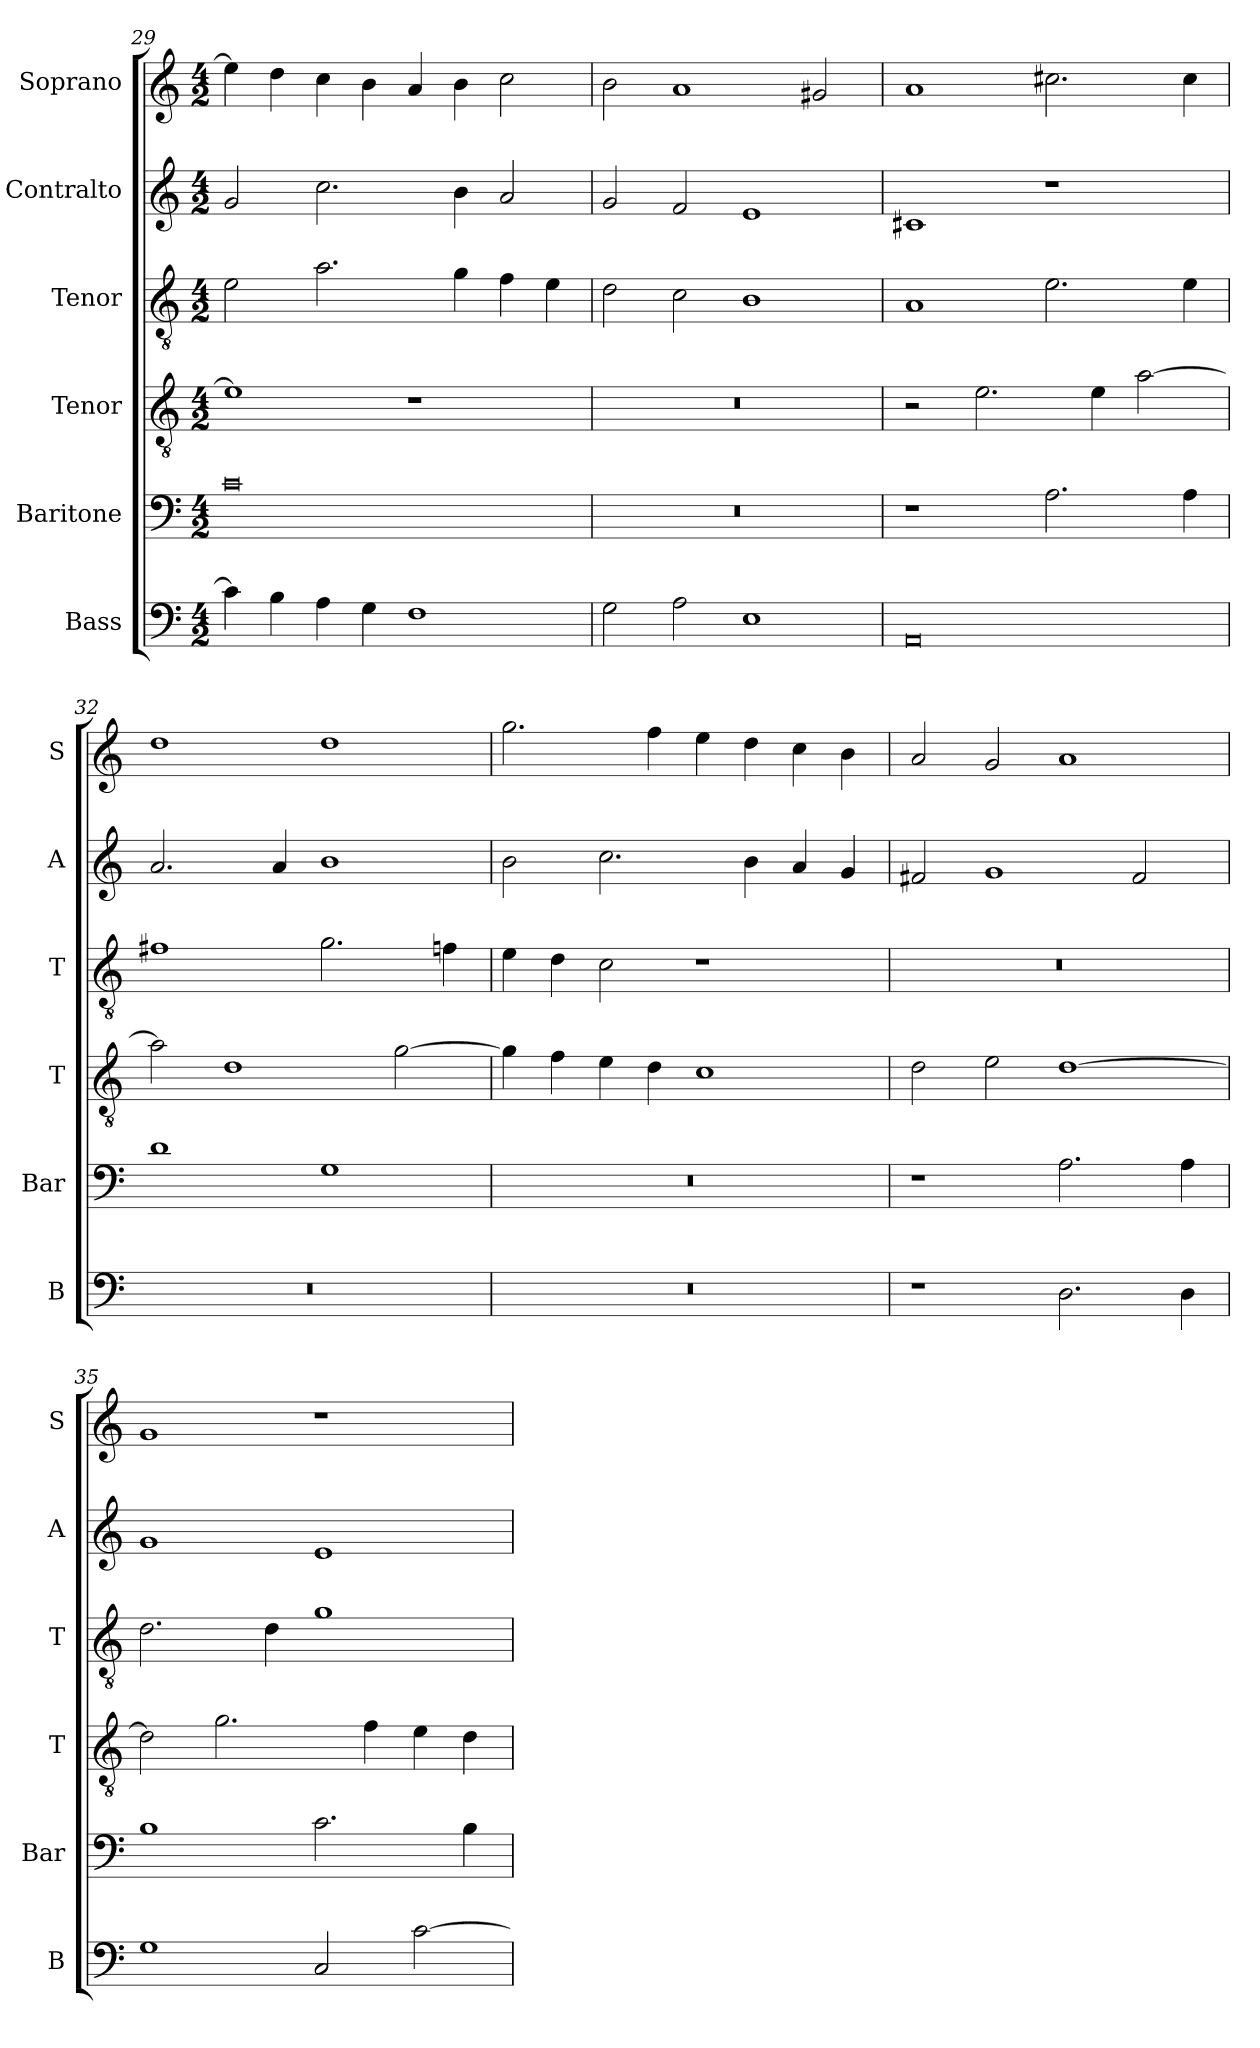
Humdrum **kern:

**kern	**kern	**kern	**kern	**kern	**kern
*part6	*part5	*part4	*part3	*part2	*part1
*staff6	*staff5	*staff4	*staff3	*staff2	*staff1
*I"Bass	*I"Baritone	*I"Tenor	*I"Tenor	*I"Contralto	*I"Soprano
*I'B	*I'Bar	*I'T	*I'T	*I'A	*I'S
*clefF4	*clefF4	*clefGv2	*clefGv2	*clefG2	*clefG2
*k[]	*k[]	*k[]	*k[]	*k[]	*k[]
*G:mix	*G:mix	*G:mix	*G:mix	*G:mix	*G:mix
*M4/2	*M4/2	*M4/2	*M4/2	*M4/2	*M4/2
=29	=29	=29	=29	=29	=29
4c]	0c	1e]	2e	2g	4ee]
4B	.	.	.	.	4dd
4A	.	.	2.a	2.cc	4cc
4G	.	.	.	.	4b
1F	.	1r	.	.	4a
.	.	.	4g	4b	4b
.	.	.	4f	2a	2cc
.	.	.	4e	.	.
=30	=30	=30	=30	=30	=30
2G	0r	0r	2d	2g	2b
2A	.	.	2c	2f	1a
1E	.	.	1B	1e	.
.	.	.	.	.	2g#X
=31	=31	=31	=31	=31	=31
0AA	1r	2r	1A	1c#X	1a
.	.	2.e	.	.	.
.	2.A	.	2.e	1r	2.cc#X
.	.	4e	.	.	.
.	.	[2a	.	.	.
.	4A	.	4e	.	4cc#
=32	=32	=32	=32	=32	=32
0r	1d	2a]	1f#X	2.a	1dd
.	.	1d	.	.	.
.	.	.	.	4a	.
.	1G	.	2.g	1b	1dd
.	.	[2g	.	.	.
.	.	.	4fn	.	.
=33	=33	=33	=33	=33	=33
0r	0r	4g]	4e	2b	2.gg
.	.	4f	4d	.	.
.	.	4e	2c	2.cc	.
.	.	4d	.	.	4ff
.	.	1c	1r	.	4ee
.	.	.	.	4b	4dd
.	.	.	.	4a	4cc
.	.	.	.	4g	4b
=34	=34	=34	=34	=34	=34
1r	1r	2d	0r	2f#X	2a
.	.	2e	.	1g	2g
2.D	2.A	[1d	.	.	1a
.	.	.	.	2f#	.
4D	4A	.	.	.	.
=35	=35	=35	=35	=35	=35
1G	1B	2d]	2.d	1g	1g
.	.	2.g	.	.	.
.	.	.	4d	.	.
2C	2.c	.	1g	1e	1r
.	.	4f	.	.	.
[2c	.	4e	.	.	.
.	4B	4d	.	.	.
=	=	=	=	=	=
*-	*-	*-	*-	*-	*-
